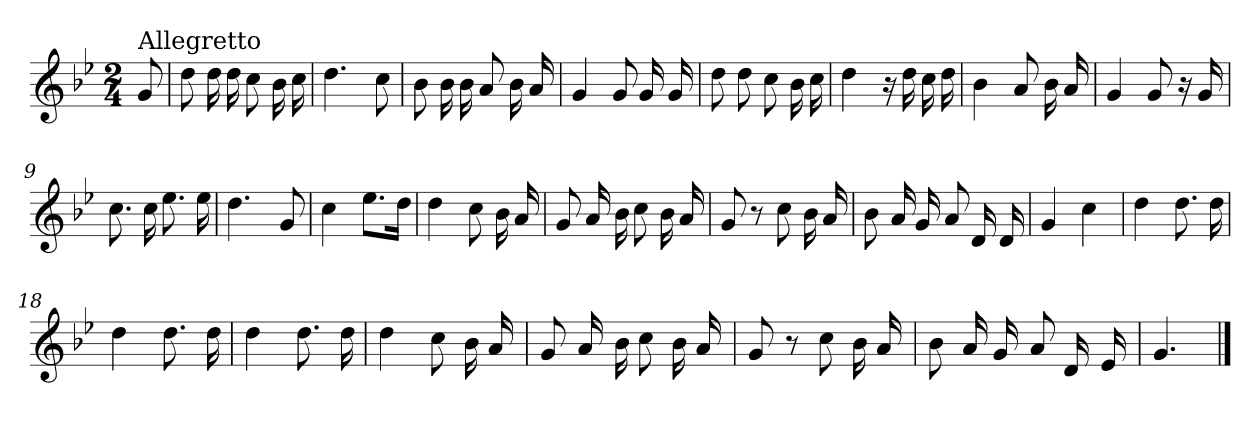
**kern
*part1
*staff1
*clefG2
*k[b-e-]
*B-:
*M2/4
=
!LO:TX:a:t=Allegretto
8g/
=1
8dd\
16dd\
16dd\
8cc\
16b-\
16cc\
=2
4.dd\
8cc\
=3
8b-\
16b-\
16b-\
8a/
16b-\
16a/
=4
4g/
8g/
16g/
16g/
=5
8dd\
8dd\
8cc\
16b-\
16cc\
=6
4dd\
16r
16dd\
16cc\
16dd\
!!LO:LB:g=z
=7
4b-\
8a/
16b-\
16a/
=8
4g/
8g/
16r
16g/
=9
8.cc\
16cc\
8.ee-\
16ee-\
=10
4.dd\
8g/
=11
4cc\
8.ee-\L
16dd\Jk
=12
4dd\
8cc\
16b-\
16a/
=13
8g/
16a/
16b-\
8cc\
16b-\
16a/
!!LO:LB:g=z
=14
8g/
8r
8cc\
16b-\
16a/
=15
8b-\
16a/
16g/
8a/
16d/
16d/
=16
4g/
4cc\
=17
4dd\
8.dd\
16dd\
=18
4dd\
8.dd\
16dd\
=19
4dd\
8.dd\
16dd\
=20
4dd\
8cc\
16b-\
16a/
!!LO:LB:g=z
=21
8g/
16a/
16b-\
8cc\
16b-\
16a/
=22
8g/
8r
8cc\
16b-\
16a/
=23
8b-\
16a/
16g/
8a/
16d/
16e-/
=24
4.g/
==
*-
